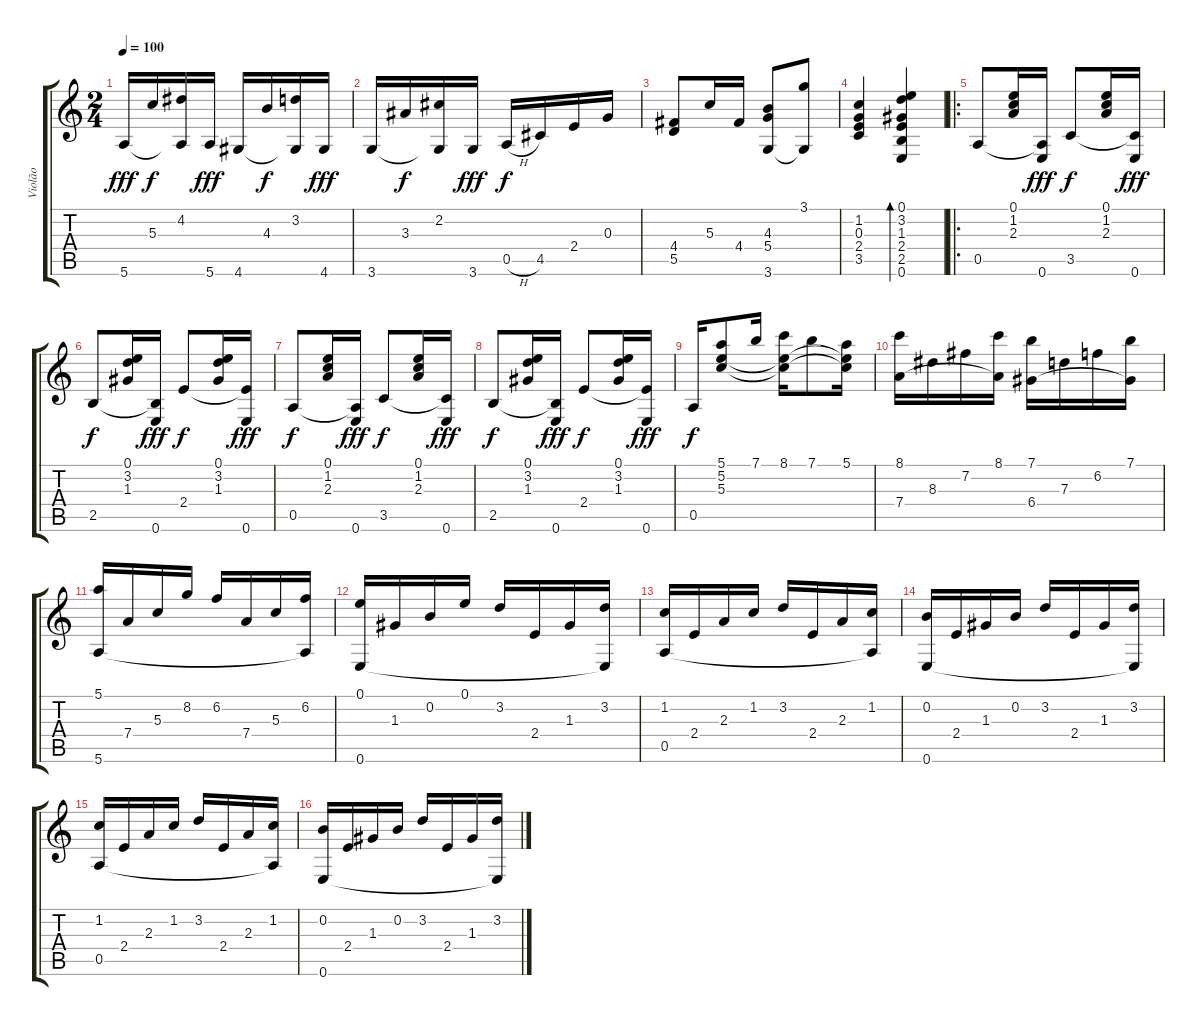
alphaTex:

\track ("Violão" "Violão") {instrument acousticguitarnylon}
\staff {score tabs}
\tuning (E4 B3 G3 D3 A2 E2) {hide}
\ts (2 4)
\tempo 100
\clef g2
\ks c
5.6.16{dy fff} 5.3.16{dy f} (4.2 5.6{t}).16 5.6.16{dy fff} 4.6.16 4.3.16{dy f} (3.2 4.6{t}).16 4.6.16{dy fff} |
3.6.16 3.3.16{dy f} (2.2 3.6{t}).16 3.6.16{dy fff} 0.5{h}.16{dy f} 4.5.16 2.4.16 0.3.16 |
(4.4 5.5).8 5.3.16 4.4.16 (4.3 5.4 3.6).8 (3.1 3.6{t}).8 |
(1.2 0.3 2.4 3.5).4 (0.1 3.2 1.3 2.4 2.5 0.6).4{bd 60} |
\ro
0.5.8 (0.1 1.2 2.3).16 (0.5{t} 0.6).16{dy fff} 3.5.8{dy f} (0.1 1.2 2.3).16 (3.5{t} 0.6).16{dy fff} |
2.5.8{dy f} (0.1 3.2 1.3).16 (2.5{t} 0.6).16{dy fff} 2.4.8{dy f} (0.1 3.2 1.3).16 (2.4{t} 0.6).16{dy fff} |
0.5.8{dy f} (0.1 1.2 2.3).16 (0.5{t} 0.6).16{dy fff} 3.5.8{dy f} (0.1 1.2 2.3).16 (3.5{t} 0.6).16{dy fff} |
2.5.8{dy f} (0.1 3.2 1.3).16 (2.5{t} 0.6).16{dy fff} 2.4.8{dy f} (0.1 3.2 1.3).16 (2.4{t} 0.6).16{dy fff} |
0.5.16{dy f} (5.1 5.2 5.3).8 7.1.16 (8.1 5.2{t} 5.3{t}).16 7.1.8 (5.1 5.2{t} 5.3{t}).16 |
(8.1 7.4).16 8.3.16 7.2.16 (8.1 7.4{t}).16 (7.1 6.4).16 7.3.16 6.2.16 (7.1 6.4{t}).16 |
(5.1 5.6).16 7.4.16 5.3.16 8.2.16 6.2.16 7.4.16 5.3.16 (6.2 5.6{t}).16 |
(0.1 0.6).16 1.3.16 0.2.16 0.1.16 3.2.16 2.4.16 1.3.16 (3.2 0.6{t}).16 |
(1.2 0.5).16 2.4.16 2.3.16 1.2.16 3.2.16 2.4.16 2.3.16 (1.2 0.5{t}).16 |
(0.2 0.6).16 2.4.16 1.3.16 0.2.16 3.2.16 2.4.16 1.3.16 (3.2 0.6{t}).16 |
(1.2 0.5).16 2.4.16 2.3.16 1.2.16 3.2.16 2.4.16 2.3.16 (1.2 0.5{t}).16 |
(0.2 0.6).16 2.4.16 1.3.16 0.2.16 3.2.16 2.4.16 1.3.16 (3.2 0.6{t}).16
